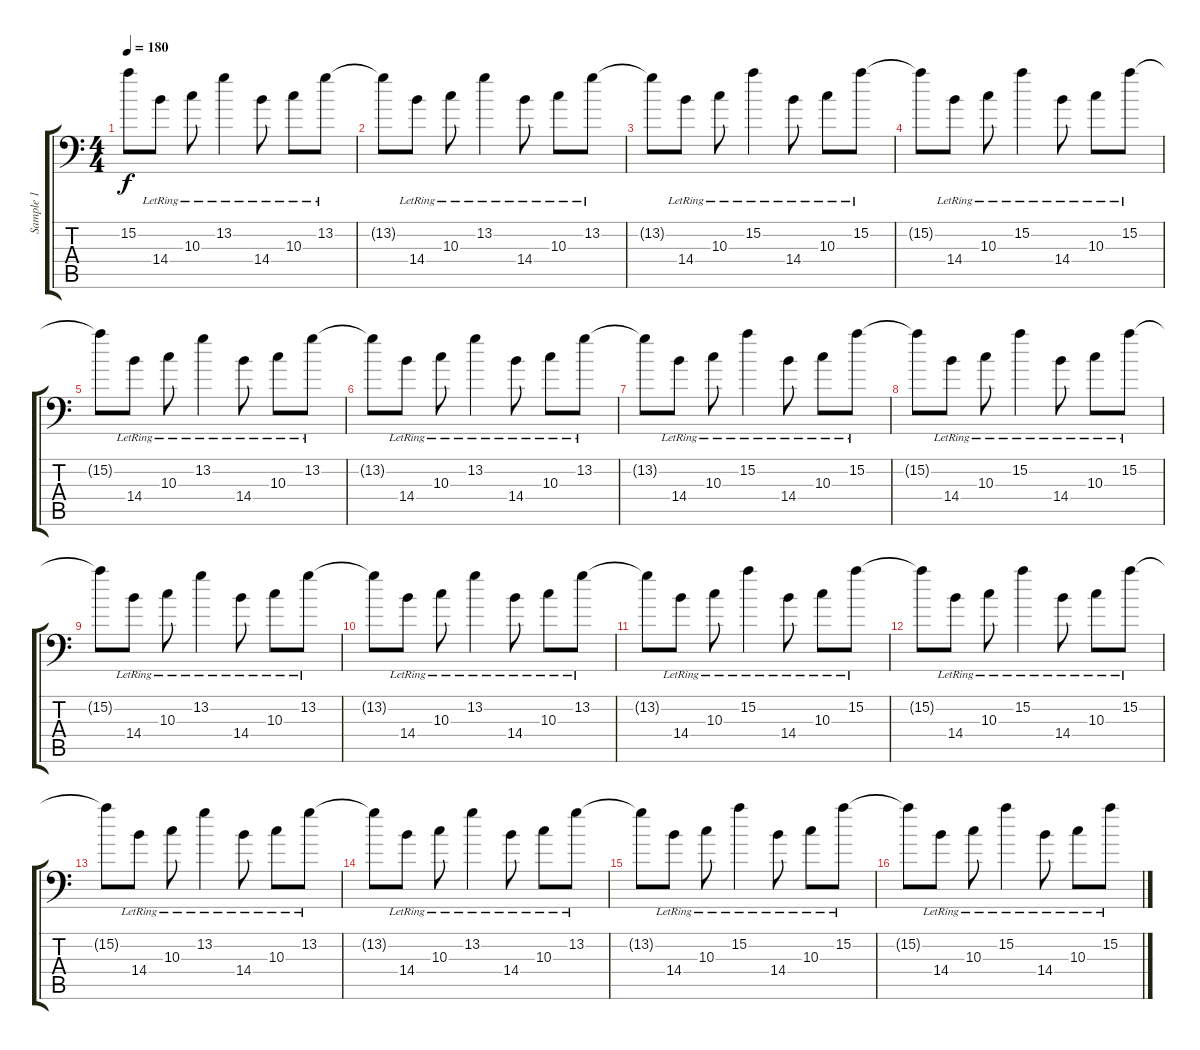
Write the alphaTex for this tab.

\track ("Sample 1" "Sample 1") {instrument electricguitarjazz}
\staff {score tabs}
\tuning (B3 Gb3 D3 A2 E2 A1) {hide}
\ts (4 4)
\tempo 180
\clef f4
\ks c
15.2{t}.8{dy f} 14.4{lr}.8 10.3{lr}.8 13.2{lr}.4 14.4{lr}.8 10.3{lr}.8 13.2{lr}.8 |
13.2{t}.8 14.4{lr}.8 10.3{lr}.8 13.2{lr}.4 14.4{lr}.8 10.3{lr}.8 13.2{lr}.8 |
13.2{t}.8 14.4{lr}.8 10.3{lr}.8 15.2{lr}.4 14.4{lr}.8 10.3{lr}.8 15.2{lr}.8 |
15.2{t}.8 14.4{lr}.8 10.3{lr}.8 15.2{lr}.4 14.4{lr}.8 10.3{lr}.8 15.2{lr}.8 |
15.2{t}.8 14.4{lr}.8 10.3{lr}.8 13.2{lr}.4 14.4{lr}.8 10.3{lr}.8 13.2{lr}.8 |
13.2{t}.8 14.4{lr}.8 10.3{lr}.8 13.2{lr}.4 14.4{lr}.8 10.3{lr}.8 13.2{lr}.8 |
13.2{t}.8 14.4{lr}.8 10.3{lr}.8 15.2{lr}.4 14.4{lr}.8 10.3{lr}.8 15.2{lr}.8 |
15.2{t}.8 14.4{lr}.8 10.3{lr}.8 15.2{lr}.4 14.4{lr}.8 10.3{lr}.8 15.2{lr}.8 |
15.2{t}.8 14.4{lr}.8 10.3{lr}.8 13.2{lr}.4 14.4{lr}.8 10.3{lr}.8 13.2{lr}.8 |
13.2{t}.8 14.4{lr}.8 10.3{lr}.8 13.2{lr}.4 14.4{lr}.8 10.3{lr}.8 13.2{lr}.8 |
13.2{t}.8 14.4{lr}.8 10.3{lr}.8 15.2{lr}.4 14.4{lr}.8 10.3{lr}.8 15.2{lr}.8 |
15.2{t}.8 14.4{lr}.8 10.3{lr}.8 15.2{lr}.4 14.4{lr}.8 10.3{lr}.8 15.2{lr}.8 |
15.2{t}.8 14.4{lr}.8 10.3{lr}.8 13.2{lr}.4 14.4{lr}.8 10.3{lr}.8 13.2{lr}.8 |
13.2{t}.8 14.4{lr}.8 10.3{lr}.8 13.2{lr}.4 14.4{lr}.8 10.3{lr}.8 13.2{lr}.8 |
13.2{t}.8 14.4{lr}.8 10.3{lr}.8 15.2{lr}.4 14.4{lr}.8 10.3{lr}.8 15.2{lr}.8 |
15.2{t}.8 14.4{lr}.8 10.3{lr}.8 15.2{lr}.4 14.4{lr}.8 10.3{lr}.8 15.2{lr}.8
